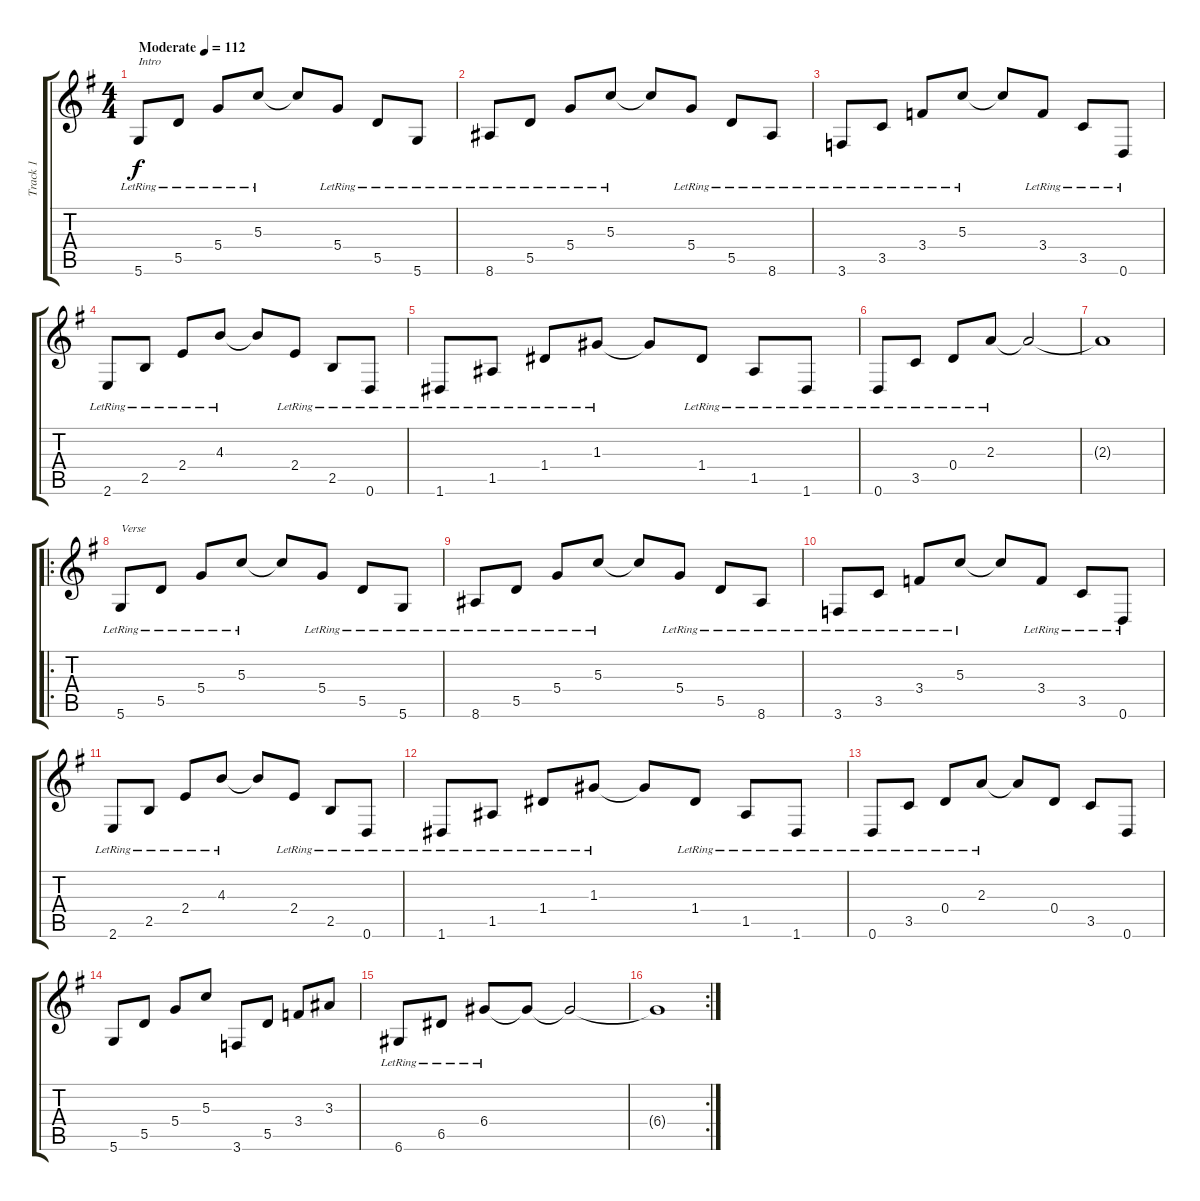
\track ("Track 1" "Track 1") {instrument acousticguitarsteel}
\staff {score tabs}
\tuning (E4 B3 G3 D3 A2 D2) {hide}
\ts (4 4)
\tempo (112 "Moderate")
\clef g2
\ks g
5.6{lr}.8{txt "Intro" dy f instrument acousticguitarsteel} 5.5{lr}.8 5.4{lr}.8 5.3{lr}.8 5.3{t}.8 5.4{lr}.8 5.5{lr}.8 5.6{lr}.8 |
8.6{lr}.8 5.5{lr}.8 5.4{lr}.8 5.3{lr}.8 5.3{t}.8 5.4{lr}.8 5.5{lr}.8 8.6{lr}.8 |
3.6{lr}.8 3.5{lr}.8 3.4{lr}.8 5.3{lr}.8 5.3{t}.8 3.4{lr}.8 3.5{lr}.8 0.6{lr}.8 |
2.6{lr}.8 2.5{lr}.8 2.4{lr}.8 4.3{lr}.8 4.3{t}.8 2.4{lr}.8 2.5{lr}.8 0.6{lr}.8 |
1.6{lr}.8 1.5{lr}.8 1.4{lr}.8 1.3{lr}.8 1.3{t}.8 1.4{lr}.8 1.5{lr}.8 1.6{lr}.8 |
0.6{lr}.8 3.5{lr}.8 0.4{lr}.8 2.3{lr}.8 2.3{t}.2 |
2.3{t}.1 |
\ro
5.6{lr}.8{txt "Verse"} 5.5{lr}.8 5.4{lr}.8 5.3{lr}.8 5.3{t}.8 5.4{lr}.8 5.5{lr}.8 5.6{lr}.8 |
8.6{lr}.8 5.5{lr}.8 5.4{lr}.8 5.3{lr}.8 5.3{t}.8 5.4{lr}.8 5.5{lr}.8 8.6{lr}.8 |
3.6{lr}.8 3.5{lr}.8 3.4{lr}.8 5.3{lr}.8 5.3{t}.8 3.4{lr}.8 3.5{lr}.8 0.6{lr}.8 |
2.6{lr}.8 2.5{lr}.8 2.4{lr}.8 4.3{lr}.8 4.3{t}.8 2.4{lr}.8 2.5{lr}.8 0.6{lr}.8 |
1.6{lr}.8 1.5{lr}.8 1.4{lr}.8 1.3{lr}.8 1.3{t}.8 1.4{lr}.8 1.5{lr}.8 1.6{lr}.8 |
0.6{lr}.8 3.5{lr}.8 0.4{lr}.8 2.3{lr}.8 2.3{t}.8 0.4.8 3.5.8 0.6.8 |
5.6.8 5.5.8 5.4.8 5.3.8 3.6.8 5.5.8 3.4.8 3.3.8 |
6.6{lr}.8 6.5{lr}.8 6.4{lr}.8 6.4{t}.8 6.4{t}.2 |
\rc 2
6.4{t}.1
